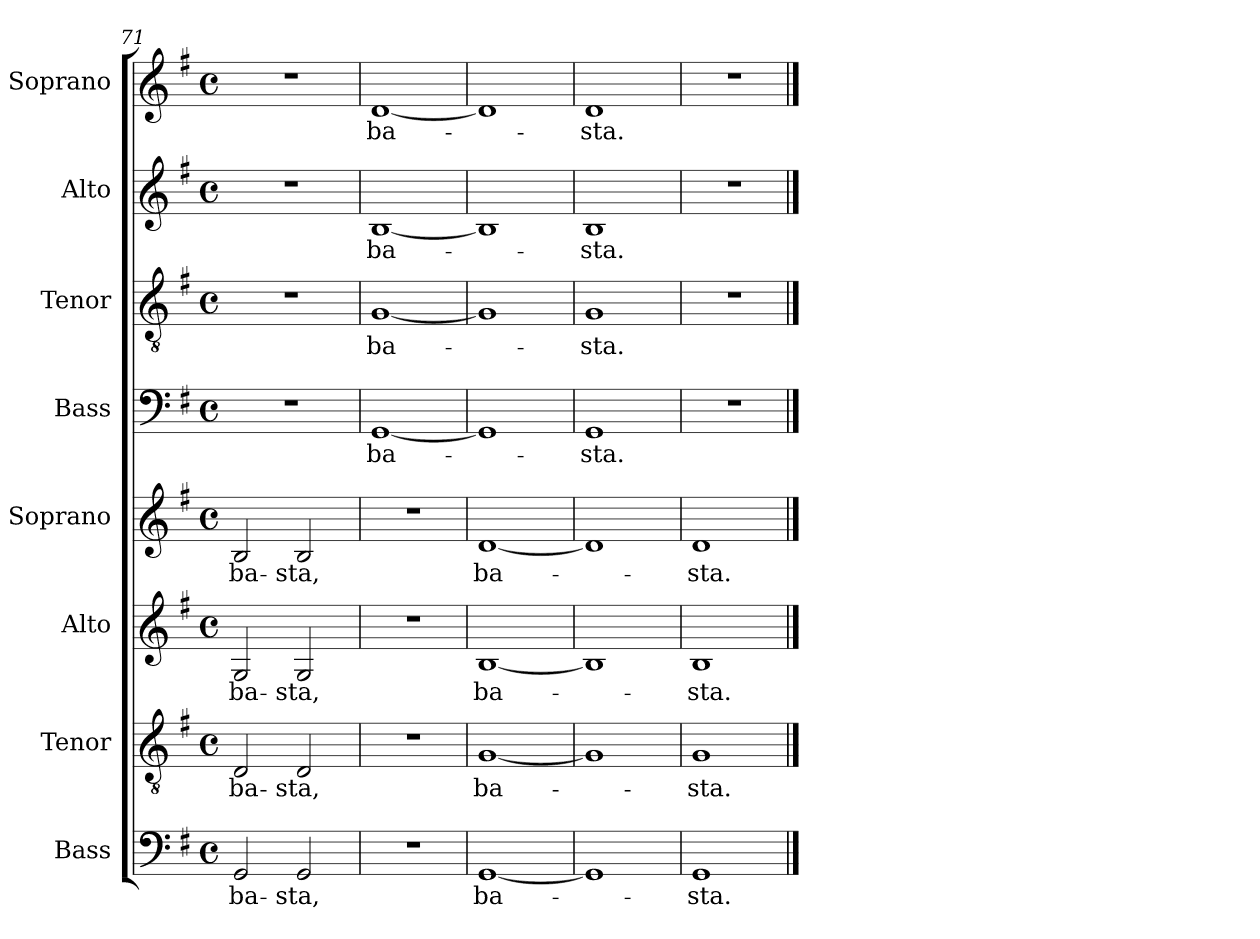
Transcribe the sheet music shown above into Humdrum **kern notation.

**kern	**text	**kern	**text	**kern	**text	**kern	**text	**kern	**text	**kern	**text	**kern	**text	**kern	**text
*part8	*part8	*part7	*part7	*part6	*part6	*part5	*part5	*part4	*part4	*part3	*part3	*part2	*part2	*part1	*part1
*staff8	*staff8	*staff7	*staff7	*staff6	*staff6	*staff5	*staff5	*staff4	*staff4	*staff3	*staff3	*staff2	*staff2	*staff1	*staff1
*I"Bass	*	*I"Tenor	*	*I"Alto	*	*I"Soprano	*	*I"Bass	*	*I"Tenor	*	*I"Alto	*	*I"Soprano	*
*clefF4	*	*clefGv2	*	*clefG2	*	*clefG2	*	*clefF4	*	*clefGv2	*	*clefG2	*	*clefG2	*
*k[f#]	*	*k[f#]	*	*k[f#]	*	*k[f#]	*	*k[f#]	*	*k[f#]	*	*k[f#]	*	*k[f#]	*
*G:	*	*G:	*	*G:	*	*G:	*	*G:	*	*G:	*	*G:	*	*G:	*
*M4/4	*	*M4/4	*	*M4/4	*	*M4/4	*	*M4/4	*	*M4/4	*	*M4/4	*	*M4/4	*
*met(c)	*	*met(c)	*	*met(c)	*	*met(c)	*	*met(c)	*	*met(c)	*	*met(c)	*	*met(c)	*
=71	=71	=71	=71	=71	=71	=71	=71	=71	=71	=71	=71	=71	=71	=71	=71
!	!LO:LY:b	!	!LO:LY:b	!	!LO:LY:b	!	!LO:LY:b	!	!	!	!	!	!	!	!
2GG	ba-	2D	ba-	2G	ba-	2B	ba-	1r	.	1r	.	1r	.	1r	.
!	!LO:LY:b	!	!LO:LY:b	!	!LO:LY:b	!	!LO:LY:b	!	!	!	!	!	!	!	!
2GG	-sta,	2D	-sta,	2G	-sta,	2B	-sta,	.	.	.	.	.	.	.	.
=72	=72	=72	=72	=72	=72	=72	=72	=72	=72	=72	=72	=72	=72	=72	=72
!	!	!	!	!	!	!	!	!	!LO:LY:b	!	!LO:LY:b	!	!LO:LY:b	!	!LO:LY:b
1r	.	1r	.	1r	.	1r	.	[1GG	ba-	[1G	ba-	[1B	ba-	[1d	ba-
=73	=73	=73	=73	=73	=73	=73	=73	=73	=73	=73	=73	=73	=73	=73	=73
!	!LO:LY:b	!	!LO:LY:b	!	!LO:LY:b	!	!LO:LY:b	!	!	!	!	!	!	!	!
[1GG	ba-	[1G	ba-	[1B	ba-	[1d	ba-	1GG]	.	1G]	.	1B]	.	1d]	.
=74	=74	=74	=74	=74	=74	=74	=74	=74	=74	=74	=74	=74	=74	=74	=74
!	!	!	!	!	!	!	!	!	!LO:LY:b	!	!LO:LY:b	!	!LO:LY:b	!	!LO:LY:b
1GG]	.	1G]	.	1B]	.	1d]	.	1GG	sta.	1G	sta.	1B	sta.	1d	sta.
=75	=75	=75	=75	=75	=75	=75	=75	=75	=75	=75	=75	=75	=75	=75	=75
!	!LO:LY:b	!	!LO:LY:b	!	!LO:LY:b	!	!LO:LY:b	!	!	!	!	!	!	!	!
1GG	sta.	1G	sta.	1B	sta.	1d	sta.	1r	.	1r	.	1r	.	1r	.
==	==	==	==	==	==	==	==	==	==	==	==	==	==	==	==
*-	*-	*-	*-	*-	*-	*-	*-	*-	*-	*-	*-	*-	*-	*-	*-
